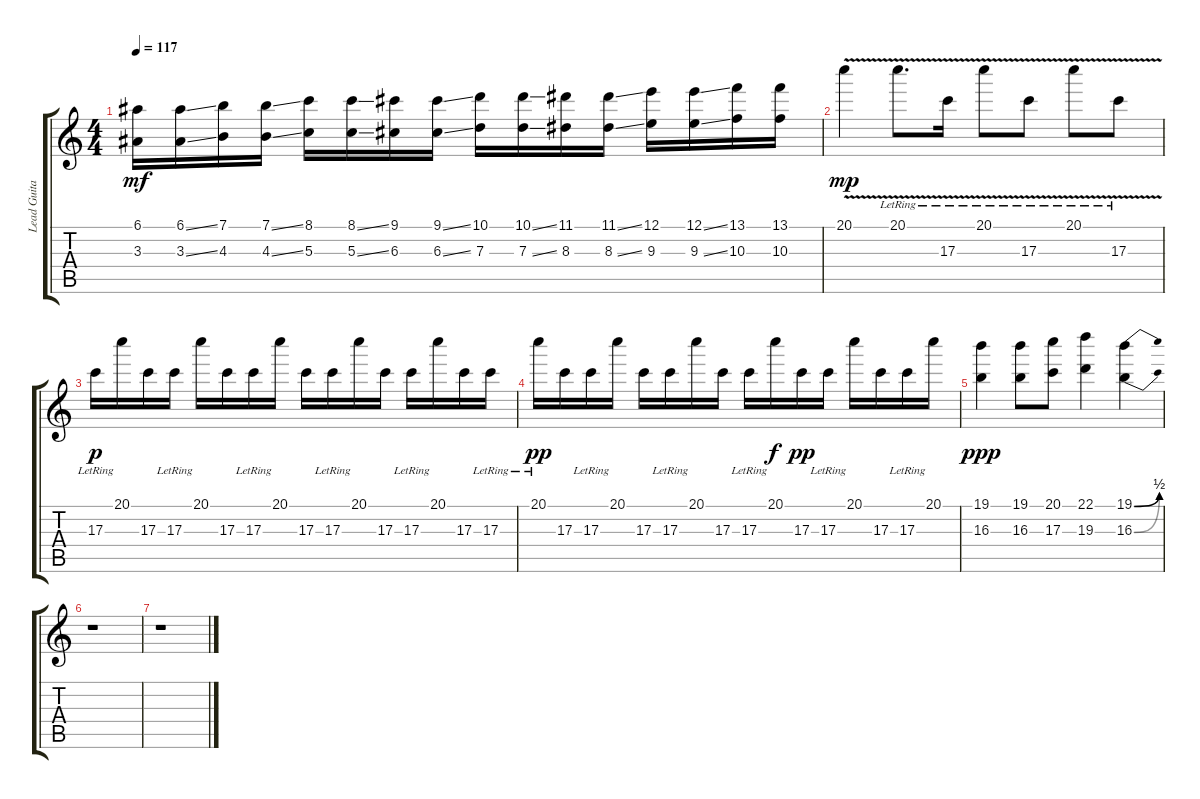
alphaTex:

\track ("Lead Guitar (Overdrive)" "Lead Guita") {instrument overdrivenguitar}
\staff {score tabs}
\tuning (E4 B3 G3 D3 A2 E2) {hide}
\ts (4 4)
\tempo 117
\clef g2
\ks c
(6.1 3.3).16{dy mf} (6.1{ss} 3.3{ss}).16 (7.1 4.3).16 (7.1{ss} 4.3{ss}).16 (8.1 5.3).16 (8.1{ss} 5.3{ss}).16 (9.1 6.3).16 (9.1{ss} 6.3{ss}).16 (10.1 7.3).16 (10.1{ss} 7.3{ss}).16 (11.1 8.3).16 (11.1{ss} 8.3{ss}).16 (12.1 9.3).16 (12.1{ss} 9.3{ss}).16 (13.1 10.3).16 (13.1 10.3).16 |
20.1{v}.4{dy mp} 20.1{v lr}.8{d} 17.3{v lr}.16 20.1{v lr}.8 17.3{v lr}.8 20.1{v lr}.8 17.3{v lr}.8 |
17.3{lr}.16{dy p} 20.1{lr}.16 17.3.16 17.3{lr}.16 20.1{lr}.16 17.3.16 17.3{lr}.16 20.1{lr}.16 17.3.16 17.3{lr}.16 20.1{lr}.16 17.3.16 17.3{lr}.16 20.1{lr}.16 17.3.16 17.3{lr}.16 |
20.1{lr}.16{dy pp} 17.3.16 17.3{lr}.16 20.1{lr}.16 17.3.16 17.3{lr}.16 20.1{lr}.16 17.3.16 17.3{lr}.16 20.1{lr}.16{dy f} 17.3.16{dy pp} 17.3{lr}.16 20.1{lr}.16 17.3.16 17.3{lr}.16 20.1.16 |
(19.1 16.3).4{dy ppp} (19.1 16.3).8 (20.1 17.3).8 (22.1 19.3).4 (19.1{be (bend 0 0 60 2)} 16.3{be (bend 0 0 60 2)}).4 |
r.1 |
r.1
